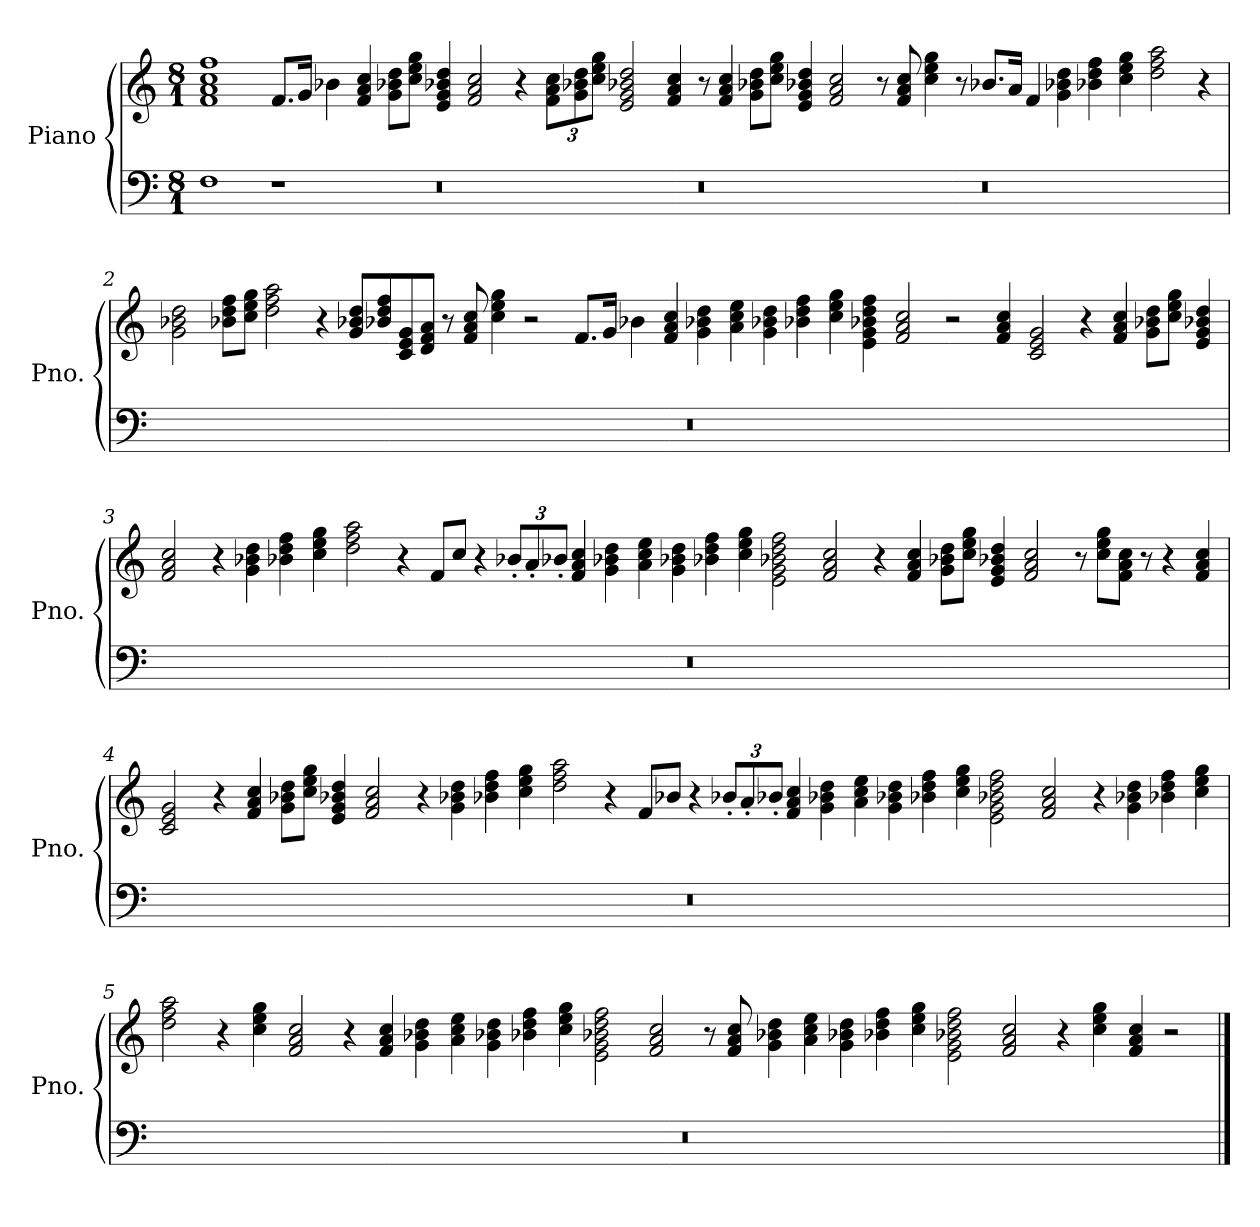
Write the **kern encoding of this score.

**kern	**kern
*part1	*part1
*staff2	*staff1
*I"Piano	*
*I'Pno.	*
*clefF4	*clefG2
*k[]	*k[]
*M8/1	*M8/1
=1	=1
1F	1f 1a 1cc 1ff
1r	8.f/L
.	16g/Jk
.	4b-X\
.	4f/ 4a/ 4cc/
.	8g\ 8b-X\ 8dd\L
.	8cc\ 8ee\ 8gg\J
0r	4e/ 4g/ 4b-X/ 4dd/
.	2f/ 2a/ 2cc/
.	4r
*	*Xbrackettup
.	12f\ 12a\ 12cc\L
.	12g\ 12b-X\ 12dd\
.	12cc\ 12ee\ 12gg\J
.	2e/ 2g/ 2b-X/ 2dd/
.	4f/ 4a/ 4cc/
0r	8r
.	4f/ 4a/ 4cc/
.	8g\ 8b-X\ 8dd\L
.	8cc\ 8ee\ 8gg\J
.	4e/ 4g/ 4b-X/ 4dd/
.	2f/ 2a/ 2cc/
.	8r
.	8f/ 8a/ 8cc/
.	4cc\ 4ee\ 4gg\
.	8r
0r	8.b-X/L
.	16a/Jk
.	4f/
.	4g\ 4b-X\ 4dd\
.	4b-X\ 4dd\ 4ff\
.	4cc\ 4ee\ 4gg\
.	2dd\ 2ff\ 2aa\
.	4r
!!LO:LB:g=z
=2	=2
000r	2g\ 2b-X\ 2dd\
.	8b-X\ 8dd\ 8ff\L
.	8cc\ 8ee\ 8gg\J
.	2dd\ 2ff\ 2aa\
.	4r
.	8g/ 8b-X/ 8dd/L
.	8b-X/ 8dd/ 8ff/
.	8c/ 8e/ 8g/
.	8d/ 8f/ 8a/J
.	8r
.	8f/ 8a/ 8cc/
.	4cc\ 4ee\ 4gg\
.	2r
.	8.f/L
.	16g/Jk
.	4b-X\
.	4f/ 4a/ 4cc/
.	4g\ 4b-X\ 4dd\
.	4a\ 4cc\ 4ee\
.	4g\ 4b-X\ 4dd\
.	4b-X\ 4dd\ 4ff\
.	4cc\ 4ee\ 4gg\
.	4e\ 4g\ 4b-X\ 4dd\ 4ff\
.	2f/ 2a/ 2cc/
.	2r
.	4f/ 4a/ 4cc/
.	2c/ 2e/ 2g/
.	4r
.	4f/ 4a/ 4cc/
.	8g\ 8b-X\ 8dd\L
.	8cc\ 8ee\ 8gg\J
.	4e/ 4g/ 4b-X/ 4dd/
!!LO:LB:g=z
=3	=3
000r	2f/ 2a/ 2cc/
.	4r
.	4g\ 4b-X\ 4dd\
.	4b-X\ 4dd\ 4ff\
.	4cc\ 4ee\ 4gg\
.	2dd\ 2ff\ 2aa\
.	4r
.	8f/L
.	8cc/J
.	4r
.	12b-X'/L
.	12a'/
.	12b-X'/J
.	4f/ 4a/ 4cc/
.	4g\ 4b-X\ 4dd\
.	4a\ 4cc\ 4ee\
.	4g\ 4b-X\ 4dd\
.	4b-X\ 4dd\ 4ff\
.	4cc\ 4ee\ 4gg\
.	2e\ 2g\ 2b-X\ 2dd\ 2ff\
.	2f/ 2a/ 2cc/
.	4r
.	4f/ 4a/ 4cc/
.	8g\ 8b-X\ 8dd\L
.	8cc\ 8ee\ 8gg\J
.	4e/ 4g/ 4b-X/ 4dd/
.	2f/ 2a/ 2cc/
.	8r
.	8cc\ 8ee\ 8gg\L
.	8f\ 8a\ 8cc\J
.	8r
.	4r
.	4f/ 4a/ 4cc/
!!LO:LB:g=z
=4	=4
000r	2c/ 2e/ 2g/
.	4r
.	4f/ 4a/ 4cc/
.	8g\ 8b-X\ 8dd\L
.	8cc\ 8ee\ 8gg\J
.	4e/ 4g/ 4b-X/ 4dd/
.	2f/ 2a/ 2cc/
.	4r
.	4g\ 4b-X\ 4dd\
.	4b-X\ 4dd\ 4ff\
.	4cc\ 4ee\ 4gg\
.	2dd\ 2ff\ 2aa\
.	4r
.	8f/L
.	8b-X/J
.	4r
.	12b-X'/L
.	12a'/
.	12b-X'/J
.	4f/ 4a/ 4cc/
.	4g\ 4b-X\ 4dd\
.	4a\ 4cc\ 4ee\
.	4g\ 4b-X\ 4dd\
.	4b-X\ 4dd\ 4ff\
.	4cc\ 4ee\ 4gg\
.	2e\ 2g\ 2b-X\ 2dd\ 2ff\
.	2f/ 2a/ 2cc/
.	4r
.	4g\ 4b-X\ 4dd\
.	4b-X\ 4dd\ 4ff\
.	4cc\ 4ee\ 4gg\
!!LO:LB:g=z
=5	=5
000r	2dd\ 2ff\ 2aa\
.	4r
.	4cc\ 4ee\ 4gg\
.	2f/ 2a/ 2cc/
.	4r
.	4f/ 4a/ 4cc/
.	4g\ 4b-X\ 4dd\
.	4a\ 4cc\ 4ee\
.	4g\ 4b-X\ 4dd\
.	4b-X\ 4dd\ 4ff\
.	4cc\ 4ee\ 4gg\
.	2e\ 2g\ 2b-X\ 2dd\ 2ff\
.	2f/ 2a/ 2cc/
.	8r
.	8f/ 8a/ 8cc/
.	4g\ 4b-X\ 4dd\
.	4a\ 4cc\ 4ee\
.	4g\ 4b-X\ 4dd\
.	4b-X\ 4dd\ 4ff\
.	4cc\ 4ee\ 4gg\
.	2e\ 2g\ 2b-X\ 2dd\ 2ff\
.	2f/ 2a/ 2cc/
.	4r
.	4cc\ 4ee\ 4gg\
.	4f/ 4a/ 4cc/
.	2r
==	==
*-	*-
